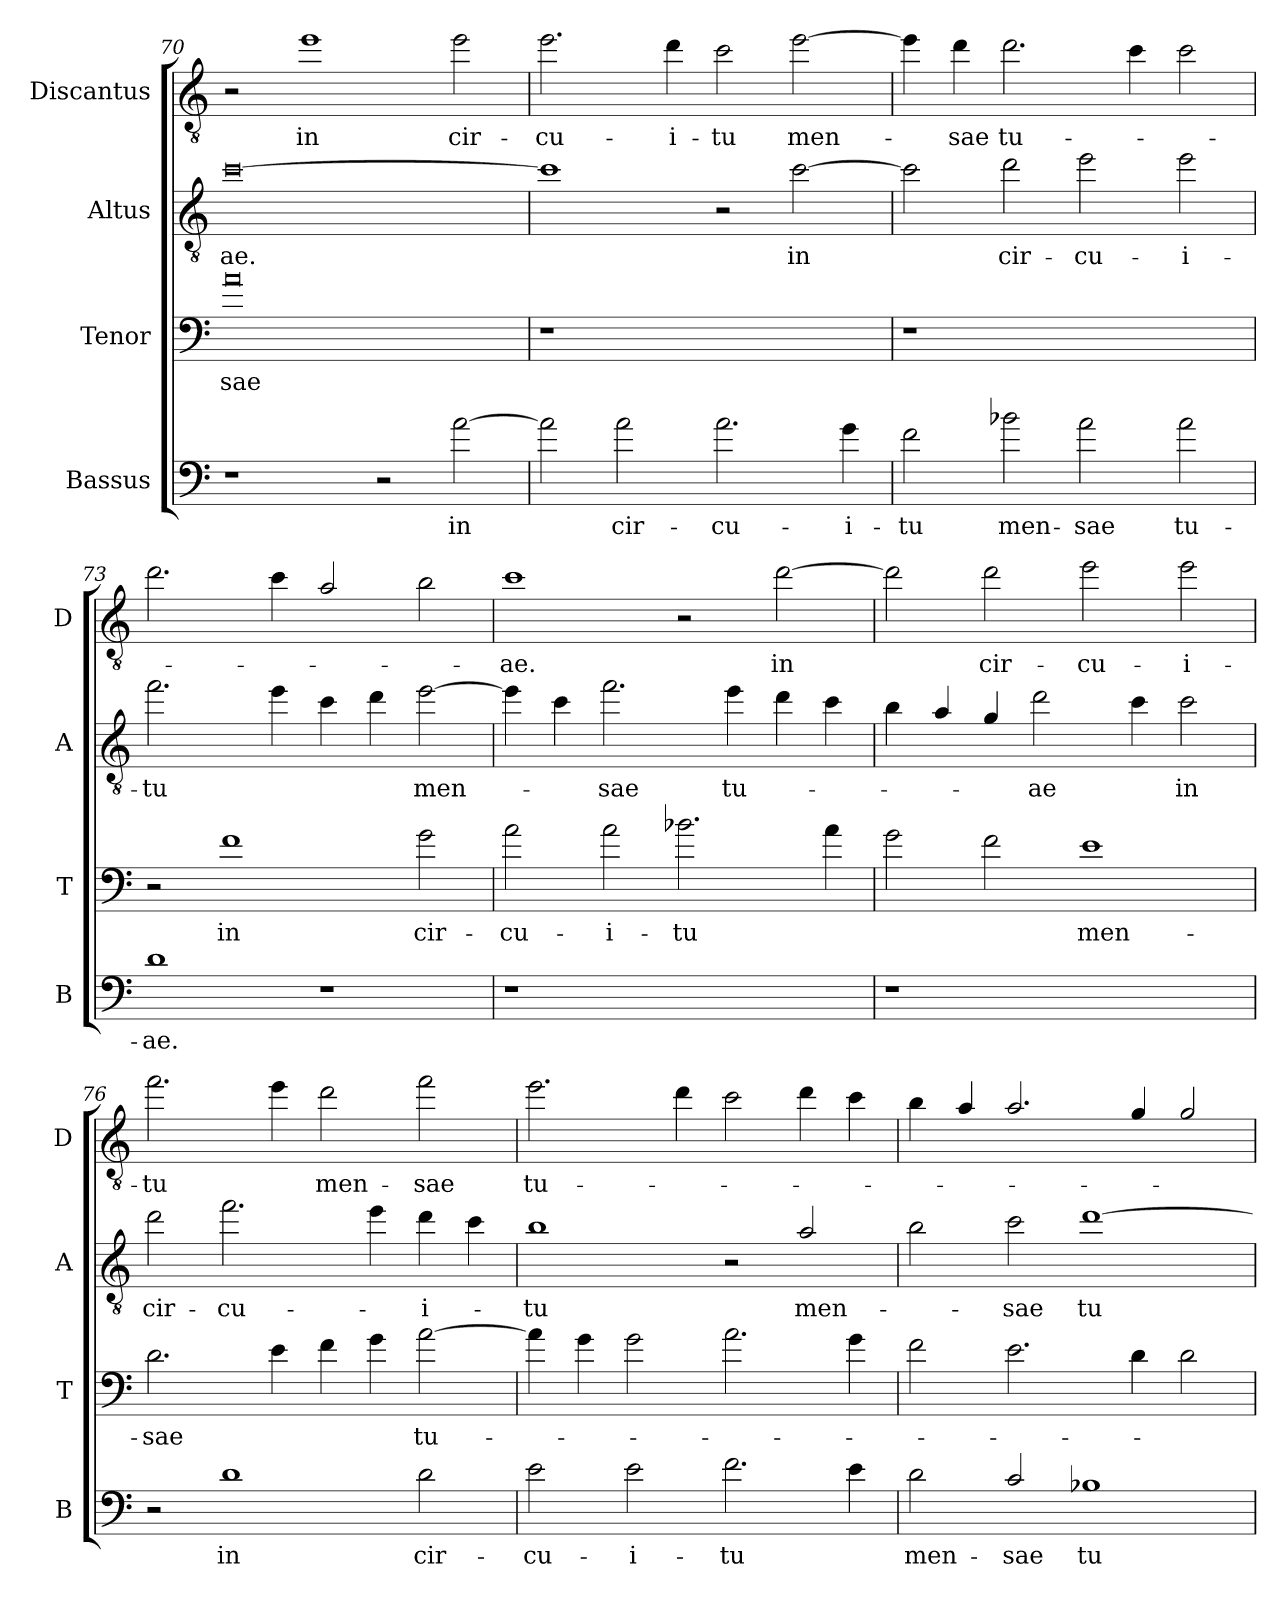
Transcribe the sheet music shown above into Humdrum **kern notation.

**kern	**text	**kern	**text	**kern	**text	**kern	**text
*part4	*part4	*part3	*part3	*part2	*part2	*part1	*part1
*staff4	*staff4	*staff3	*staff3	*staff2	*staff2	*staff1	*staff1
*I"Bassus	*	*I"Tenor	*	*I"Altus	*	*I"Discantus	*
*I'B	*	*I'T	*	*I'A	*	*I'D	*
*clefF4	*	*clefF4	*	*clefGv2	*	*clefGv2	*
*ITrd7c12	*	*ITrd7c12	*	*ITrd7c12	*	*ITrd7c12	*
*k[]	*	*k[]	*	*k[]	*	*k[]	*
*C:	*	*C:	*	*C:	*	*C:	*
=70	=70	=70	=70	=70	=70	=70	=70
!	!	!	!LO:LY:b	!	!LO:LY:b	!	!
1r	.	0A	-sae	[0c	-ae.	2r	.
!	!	!	!	!	!	!	!LO:LY:b
.	.	.	.	.	.	1e	in
2r	.	.	.	.	.	.	.
!	!LO:LY:b	!	!	!	!	!	!LO:LY:b
[2A\	in	.	.	.	.	2e\	cir-
=71	=71	=71	=71	=71	=71	=71	=71
!	!	!	!	!	!	!	!LO:LY:b
2A\]	.	1r	.	1c]	.	2.e\	-cu-
!	!LO:LY:b	!	!	!	!	!	!
2A\	cir-	.	.	.	.	.	.
!	!	!	!	!	!	!	!LO:LY:b
.	.	.	.	.	.	4d\	-i-
!	!LO:LY:b	!	!	!	!	!	!LO:LY:b
2.A\	-cu-	1ryy	.	2r	.	2c\	-tu
!	!	!	!	!	!LO:LY:b	!	!LO:LY:b
.	.	.	.	[2c\	in	[2e\	men-
!	!LO:LY:b	!	!	!	!	!	!
4G\	-i-	.	.	.	.	.	.
!!LO:LB:g=z
=72	=72	=72	=72	=72	=72	=72	=72
!	!LO:LY:b	!	!	!	!	!	!
2F\	-tu	1r	.	2c\]	.	4e\]	.
!	!	!	!	!	!	!	!LO:LY:b
.	.	.	.	.	.	4d\	-sae
!	!LO:LY:b	!	!	!	!LO:LY:b	!	!LO:LY:b
2B-X\	men-	.	.	2d\	cir-	2.d\	tu-
!	!LO:LY:b	!	!	!	!LO:LY:b	!	!
2A\	-sae	1ryy	.	2e\	-cu-	.	.
.	.	.	.	.	.	4c\	.
!	!LO:LY:b	!	!	!	!LO:LY:b	!	!
2A\	tu-	.	.	2e\	-i-	2c\	.
=73	=73	=73	=73	=73	=73	=73	=73
!	!LO:LY:b	!	!	!	!LO:LY:b	!	!
1D	-ae.	2r	.	2.f\	-tu	2.d\	.
!	!	!	!LO:LY:b	!	!	!	!
.	.	1F	in	.	.	.	.
.	.	.	.	4e\	.	4c\	.
1r	.	.	.	4c\	.	2A/	.
.	.	.	.	4d\	.	.	.
!	!	!	!LO:LY:b	!	!LO:LY:b	!	!
.	.	2G\	cir-	[2e\	men-	2B\	.
=74	=74	=74	=74	=74	=74	=74	=74
!	!	!	!LO:LY:b	!	!	!	!LO:LY:b
1r	.	2A\	-cu-	4e\]	.	1c	-ae.
.	.	.	.	4c\	.	.	.
!	!	!	!LO:LY:b	!	!LO:LY:b	!	!
.	.	2A\	-i-	2.f\	-sae	.	.
!	!	!	!LO:LY:b	!	!	!	!
1ryy	.	2.B-X\	-tu	.	.	2r	.
!	!	!	!	!	!LO:LY:b	!	!
.	.	.	.	4e\	tu-	.	.
!	!	!	!	!	!	!	!LO:LY:b
.	.	.	.	4d\	.	[2d\	in
.	.	4A\	.	4c\	.	.	.
=75	=75	=75	=75	=75	=75	=75	=75
1r	.	2G\	.	4B\	.	2d\]	.
.	.	.	.	4A/	.	.	.
!	!	!	!	!	!	!	!LO:LY:b
.	.	2F\	.	4G/	.	2d\	cir-
!	!	!	!	!	!LO:LY:b	!	!
.	.	.	.	2d\	-ae	.	.
!	!	!	!LO:LY:b	!	!	!	!LO:LY:b
1ryy	.	1E	men-	.	.	2e\	-cu-
.	.	.	.	4c\	.	.	.
!	!	!	!	!	!LO:LY:b	!	!LO:LY:b
.	.	.	.	2c\	in	2e\	-i-
=76	=76	=76	=76	=76	=76	=76	=76
!	!	!	!LO:LY:b	!	!LO:LY:b	!	!LO:LY:b
2r	.	2.D\	-sae	2d\	cir-	2.f\	-tu
!	!LO:LY:b	!	!	!	!LO:LY:b	!	!
1D	in	.	.	2.f\	-cu-	.	.
.	.	4E\	.	.	.	4e\	.
!	!	!	!	!	!	!	!LO:LY:b
.	.	4F\	.	.	.	2d\	men-
.	.	4G\	.	4e\	.	.	.
!	!LO:LY:b	!	!LO:LY:b	!	!LO:LY:b	!	!LO:LY:b
2D\	cir-	[2A\	tu-	4d\	-i-	2f\	-sae
.	.	.	.	4c\	.	.	.
!!LO:LB:g=z
=77	=77	=77	=77	=77	=77	=77	=77
!	!LO:LY:b	!	!	!	!LO:LY:b	!	!LO:LY:b
2E\	-cu-	4A\]	.	1B	-tu	2.e\	tu-
.	.	4G\	.	.	.	.	.
!	!LO:LY:b	!	!	!	!	!	!
2E\	-i-	2G\	.	.	.	.	.
.	.	.	.	.	.	4d\	.
!	!LO:LY:b	!	!	!	!	!	!
2.F\	-tu	2.A\	.	2r	.	2c\	.
!	!	!	!	!	!LO:LY:b	!	!
.	.	.	.	2A/	men-	4d\	.
4E\	.	4G\	.	.	.	4c\	.
=78	=78	=78	=78	=78	=78	=78	=78
!	!LO:LY:b	!	!	!	!	!	!
2D\	men-	2F\	.	2B\	.	4B\	.
.	.	.	.	.	.	4A/	.
!	!LO:LY:b	!	!	!	!LO:LY:b	!	!
2C/	-sae	2.E\	.	2c\	-sae	2.A/	.
!	!LO:LY:b	!	!	!	!LO:LY:b	!	!
1BB-X	tu-	.	.	[1d	tu-	.	.
.	.	4D\	.	.	.	4G/	.
.	.	2D\	.	.	.	2G/	.
=	=	=	=	=	=	=	=
*-	*-	*-	*-	*-	*-	*-	*-
